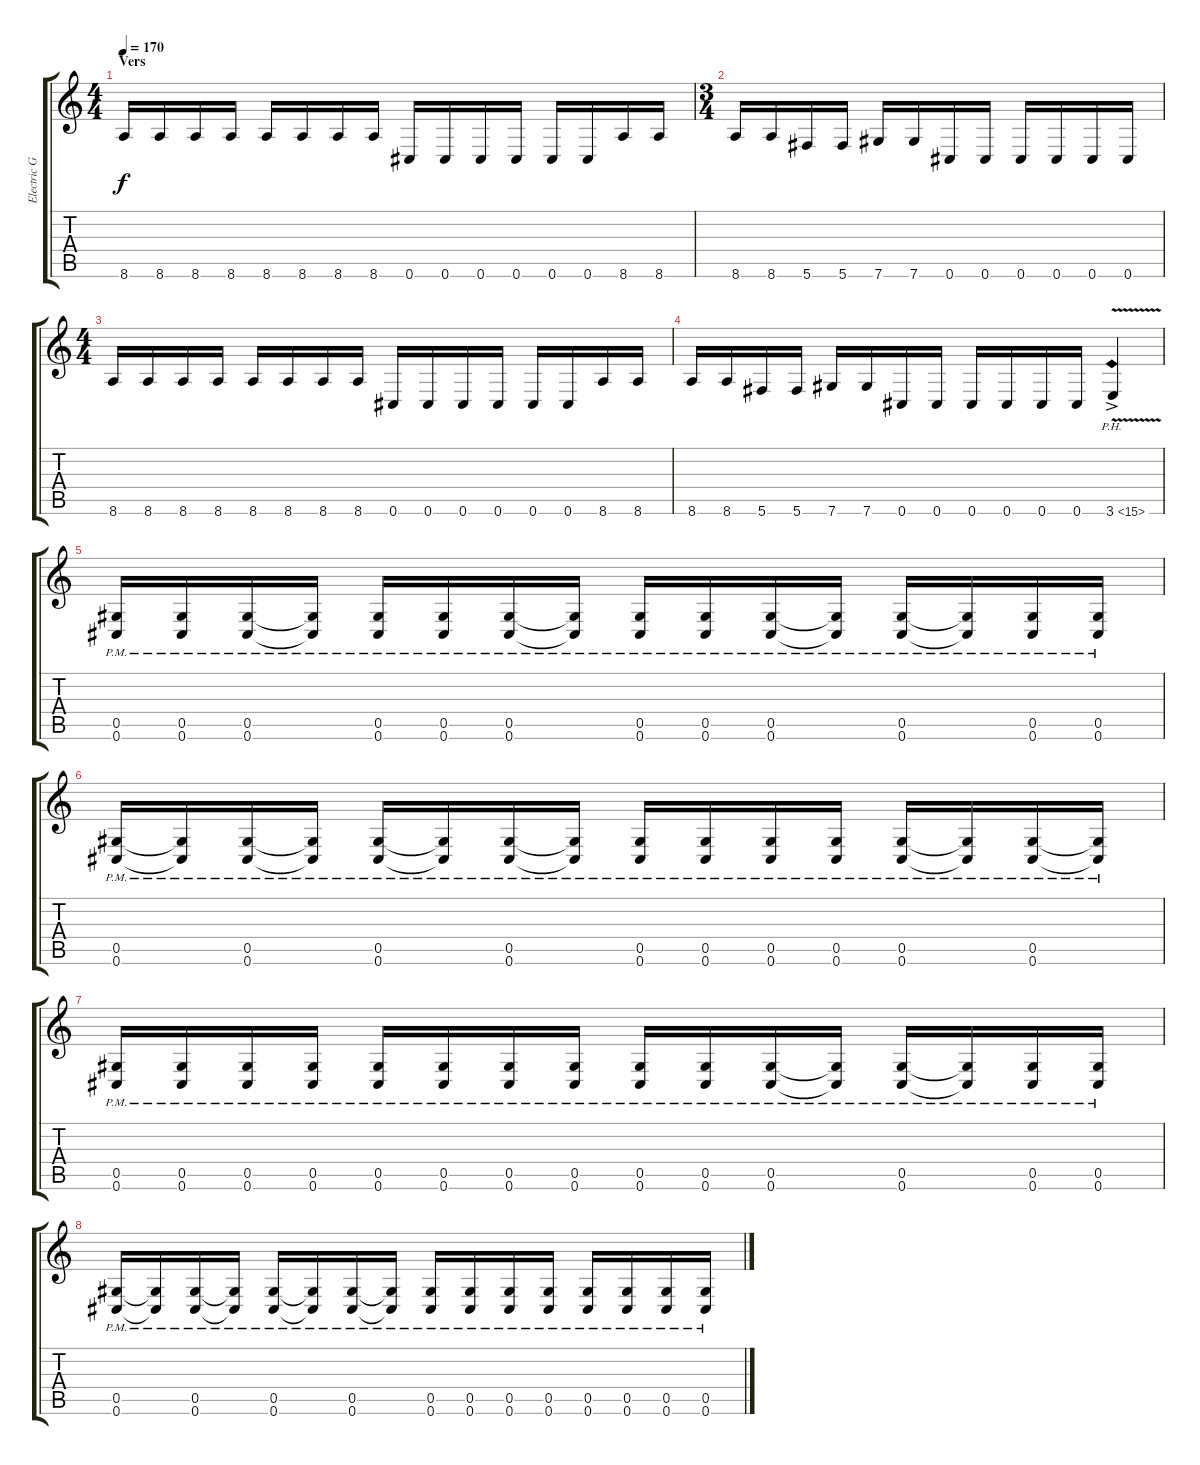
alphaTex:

\track ("Electric Guitar (rythm)" "Electric G") {instrument distortionguitar}
\staff {score tabs}
\tuning (Eb4 Bb3 Gb3 Db3 Ab2 Db2) {hide}
\ts (4 4)
\section ("" "Vers")
\tempo 170
\clef g2
\ks c
8.6.16{dy f} 8.6.16 8.6.16 8.6.16 8.6.16 8.6.16 8.6.16 8.6.16 0.6.16 0.6.16 0.6.16 0.6.16 0.6.16 0.6.16 8.6.16 8.6.16 |
\ts (3 4)
8.6.16 8.6.16 5.6.16 5.6.16 7.6.16 7.6.16 0.6.16 0.6.16 0.6.16 0.6.16 0.6.16 0.6.16 |
\ts (4 4)
8.6.16 8.6.16 8.6.16 8.6.16 8.6.16 8.6.16 8.6.16 8.6.16 0.6.16 0.6.16 0.6.16 0.6.16 0.6.16 0.6.16 8.6.16 8.6.16 |
8.6.16 8.6.16 5.6.16 5.6.16 7.6.16 7.6.16 0.6.16 0.6.16 0.6.16 0.6.16 0.6.16 0.6.16 3.6{ph 12 v ac}.4 |
(0.5{pm} 0.6{pm}).16 (0.5{pm} 0.6{pm}).16 (0.5{pm} 0.6{pm}).16 (0.5{pm t} 0.6{pm t}).16 (0.5{pm} 0.6{pm}).16 (0.5{pm} 0.6{pm}).16 (0.5{pm} 0.6{pm}).16 (0.5{pm t} 0.6{pm t}).16 (0.5{pm} 0.6{pm}).16 (0.5{pm} 0.6{pm}).16 (0.5{pm} 0.6{pm}).16 (0.5{pm t} 0.6{pm t}).16 (0.5{pm} 0.6{pm}).16 (0.5{pm t} 0.6{pm t}).16 (0.5{pm} 0.6{pm}).16 (0.5{pm} 0.6{pm}).16 |
(0.5{pm} 0.6{pm}).16 (0.5{pm t} 0.6{pm t}).16 (0.5{pm} 0.6{pm}).16 (0.5{pm t} 0.6{pm t}).16 (0.5{pm} 0.6{pm}).16 (0.5{pm t} 0.6{pm t}).16 (0.5{pm} 0.6{pm}).16 (0.5{pm t} 0.6{pm t}).16 (0.5{pm} 0.6{pm}).16 (0.5{pm} 0.6{pm}).16 (0.5{pm} 0.6{pm}).16 (0.5{pm} 0.6{pm}).16 (0.5{pm} 0.6{pm}).16 (0.5{pm t} 0.6{pm t}).16 (0.5{pm} 0.6{pm}).16 (0.5{pm t} 0.6{pm t}).16 |
(0.5{pm} 0.6{pm}).16 (0.5{pm} 0.6{pm}).16 (0.5{pm} 0.6{pm}).16 (0.5{pm} 0.6{pm}).16 (0.5{pm} 0.6{pm}).16 (0.5{pm} 0.6{pm}).16 (0.5{pm} 0.6{pm}).16 (0.5{pm} 0.6{pm}).16 (0.5{pm} 0.6{pm}).16 (0.5{pm} 0.6{pm}).16 (0.5{pm} 0.6{pm}).16 (0.5{pm t} 0.6{pm t}).16 (0.5{pm} 0.6{pm}).16 (0.5{pm t} 0.6{pm t}).16 (0.5{pm} 0.6{pm}).16 (0.5{pm} 0.6{pm}).16 |
(0.5{pm} 0.6{pm}).16 (0.5{pm t} 0.6{pm t}).16 (0.5{pm} 0.6{pm}).16 (0.5{pm t} 0.6{pm t}).16 (0.5{pm} 0.6{pm}).16 (0.5{pm t} 0.6{pm t}).16 (0.5{pm} 0.6{pm}).16 (0.5{pm t} 0.6{pm t}).16 (0.5{pm} 0.6{pm}).16 (0.5{pm} 0.6{pm}).16 (0.5{pm} 0.6{pm}).16 (0.5{pm} 0.6{pm}).16 (0.5{pm} 0.6{pm}).16 (0.5{pm} 0.6{pm}).16 (0.5{pm} 0.6{pm}).16 (0.5{pm} 0.6{pm}).16
